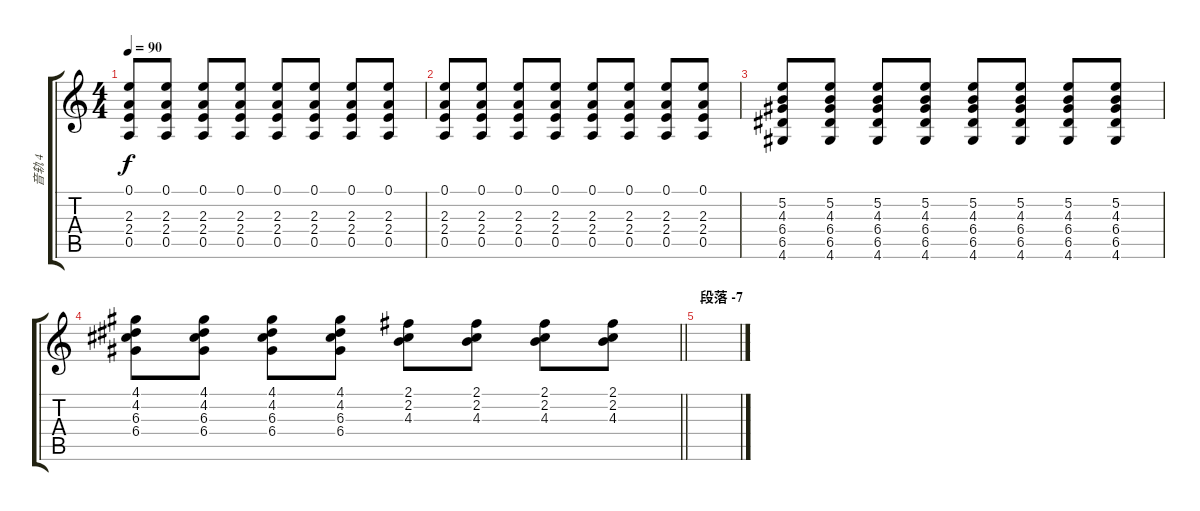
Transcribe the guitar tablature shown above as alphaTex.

\track ("音轨 4" "音轨 4") {instrument overdrivenguitar}
\staff {score tabs}
\tuning (E4 B3 G3 D3 A2 E2) {hide}
\ts (4 4)
\tempo 90
\clef g2
\ks c
(0.1 2.3 2.4 0.5).8{dy f} (0.1 2.3 2.4 0.5).8 (0.1 2.3 2.4 0.5).8 (0.1 2.3 2.4 0.5).8 (0.1 2.3 2.4 0.5).8 (0.1 2.3 2.4 0.5).8 (0.1 2.3 2.4 0.5).8 (0.1 2.3 2.4 0.5).8 |
(0.1 2.3 2.4 0.5).8 (0.1 2.3 2.4 0.5).8 (0.1 2.3 2.4 0.5).8 (0.1 2.3 2.4 0.5).8 (0.1 2.3 2.4 0.5).8 (0.1 2.3 2.4 0.5).8 (0.1 2.3 2.4 0.5).8 (0.1 2.3 2.4 0.5).8 |
(5.2 4.3 6.4 6.5 4.6).8 (5.2 4.3 6.4 6.5 4.6).8 (5.2 4.3 6.4 6.5 4.6).8 (5.2 4.3 6.4 6.5 4.6).8 (5.2 4.3 6.4 6.5 4.6).8 (5.2 4.3 6.4 6.5 4.6).8 (5.2 4.3 6.4 6.5 4.6).8 (5.2 4.3 6.4 6.5 4.6).8 |
\barLineRight lightlight
(4.1 4.2 6.3 6.4).8 (4.1 4.2 6.3 6.4).8 (4.1 4.2 6.3 6.4).8 (4.1 4.2 6.3 6.4).8 (2.1 2.2 4.3).8 (2.1 2.2 4.3).8 (2.1 2.2 4.3).8 (2.1 2.2 4.3).8 |
\section ("" "段落 -7")
